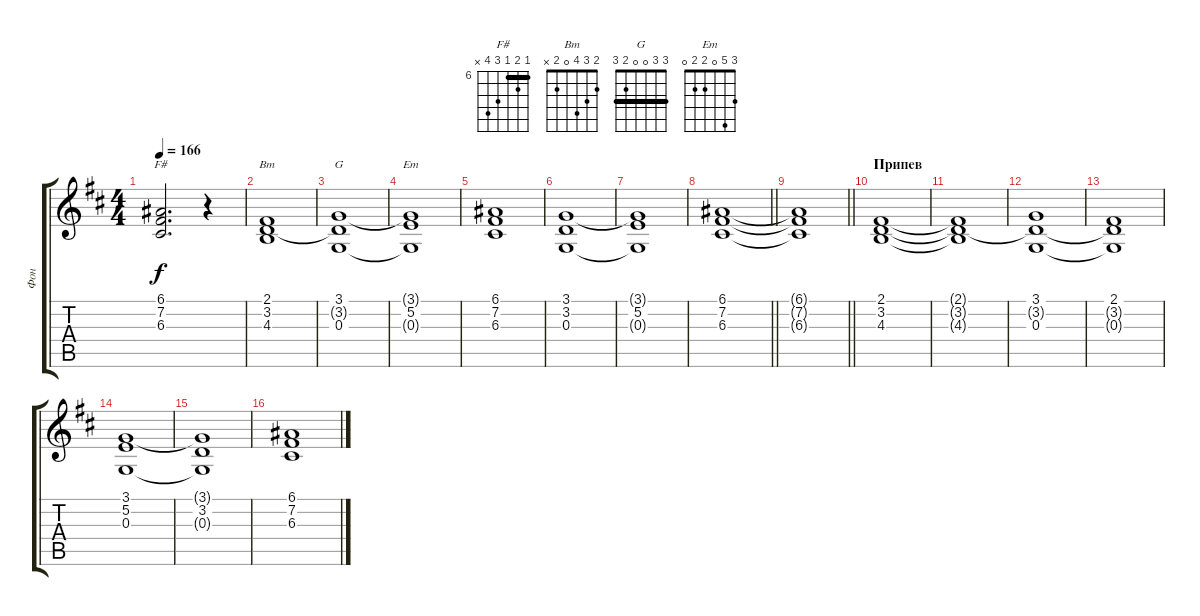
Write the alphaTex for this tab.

\track ("Фон" "Фон") {instrument pad2warm}
\staff {score tabs}
\tuning (E4 B3 G3 D3 A2 E2) {hide}
\chord ("F#" 6 7 6 8 9 x) {firstfret 6 barre 6}
\chord ("Bm" 2 3 4 0 2 x)
\chord ("G" 3 3 0 0 2 3) {barre 3}
\chord ("Em" 3 5 0 2 2 0)
\ts (4 4)
\tempo 166
\clef g2
\ks bminor
(6.1 7.2 6.3).2{d ch "F#" dy f} r.4 |
(2.1 3.2 4.3).1{ch "Bm"} |
(3.1 3.2{t} 0.3).1{ch "G"} |
(3.1{t} 5.2 0.3{t}).1{ch "Em"} |
(6.1 7.2 6.3).1 |
(3.1 3.2 0.3).1 |
(3.1{t} 5.2 0.3{t}).1 |
\barLineRight lightlight
(6.1 7.2 6.3).1 |
\barLineRight lightlight
(6.1{t} 7.2{t} 6.3{t}).1 |
\section ("" "Припев")
(2.1 3.2 4.3).1 |
(2.1{t} 3.2{t} 4.3{t}).1 |
(3.1 3.2{t} 0.3).1 |
(2.1 3.2{t} 0.3{t}).1 |
(3.1 5.2 0.3).1 |
(3.1{t} 3.2 0.3{t}).1 |
(6.1 7.2 6.3).1
